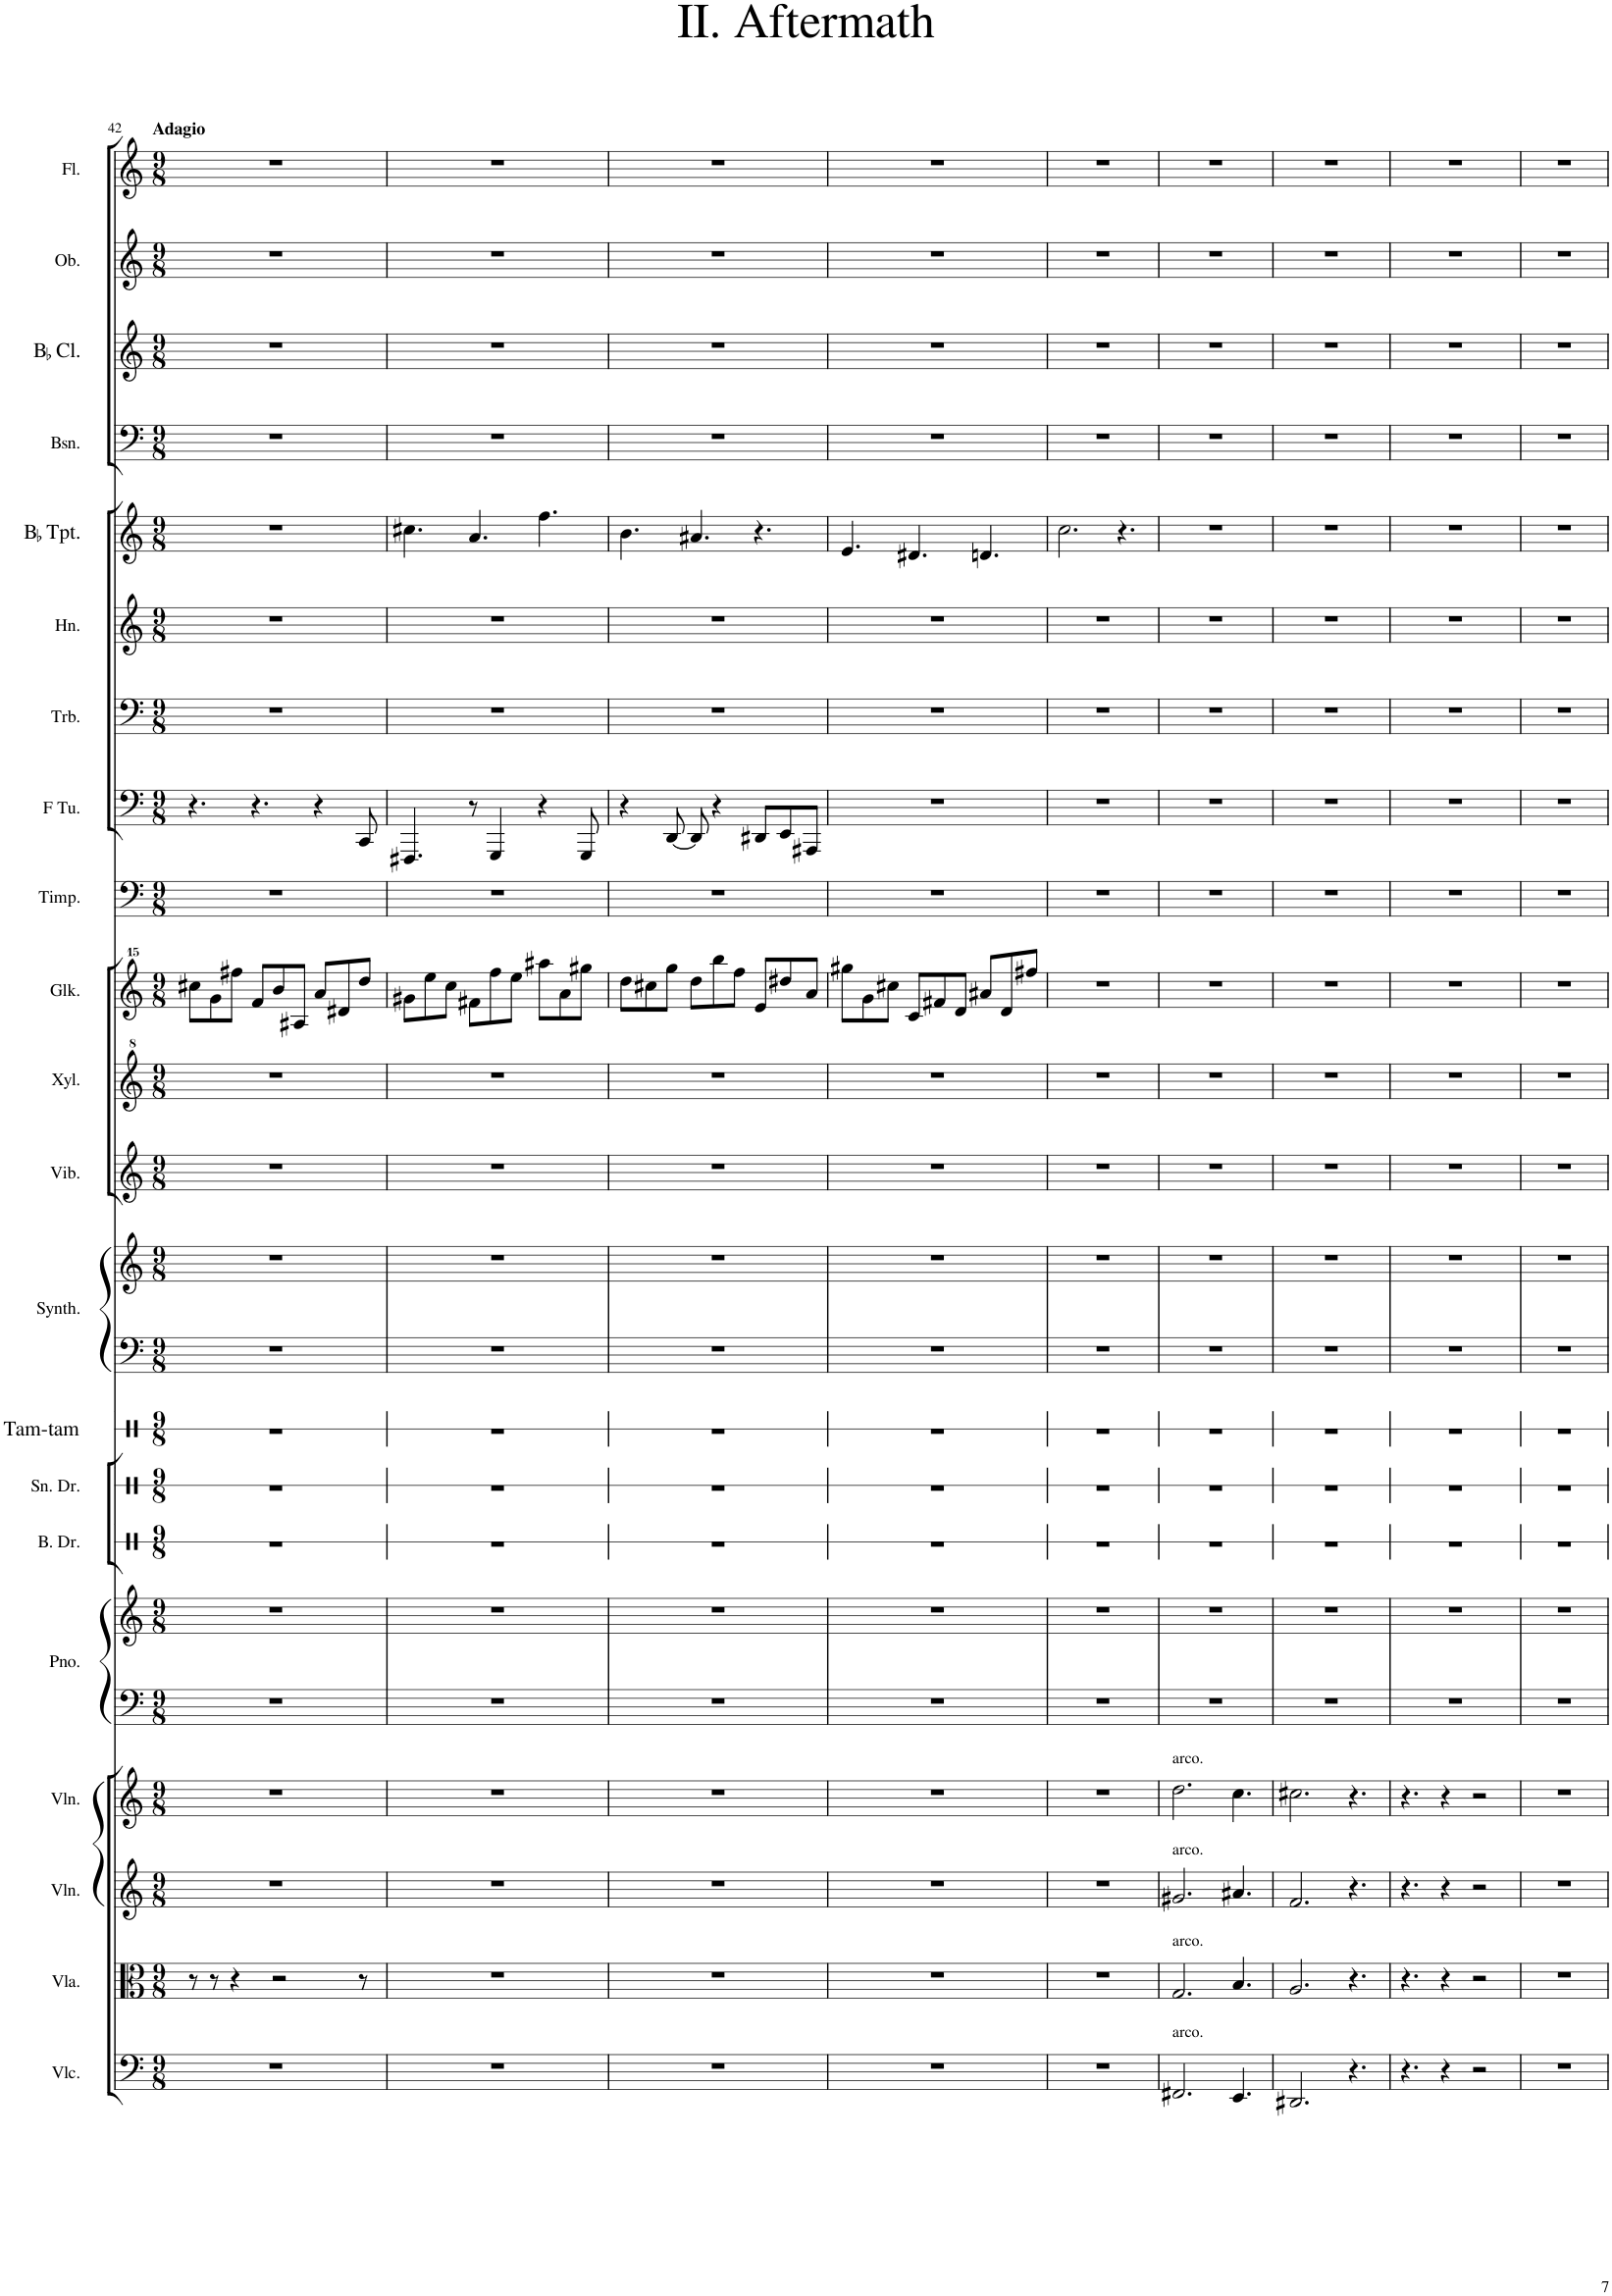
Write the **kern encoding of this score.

**kern	**kern	**kern	**kern	**kern	**kern	**kern	**kern	**kern	**kern	**kern	**kern	**kern	**kern	**kern	**kern	**kern	**kern	**kern	**kern	**kern	**kern	**kern
*part21	*part20	*part19	*part18	*part17	*part17	*part16	*part15	*part14	*part13	*part13	*part12	*part11	*part10	*part9	*part8	*part7	*part6	*part5	*part4	*part3	*part2	*part1
*staff23	*staff22	*staff21	*staff20	*staff19	*staff18	*staff17	*staff16	*staff15	*staff14	*staff13	*staff12	*staff11	*staff10	*staff9	*staff8	*staff7	*staff6	*staff5	*staff4	*staff3	*staff2	*staff1
*I"Violoncello	*I"Viola	*I"Violin	*I"Violin	*I"Piano	*	*I"Bass Drum	*I"Snare Drum	*I"Tam-tam	*I"Keyboard Synthesizer	*	*I"Vibraphone	*I"Xylophone	*I"Mallets (One Player) Glockenspiel	*I"Timpani	*I"F Tuba	*I"Trombone	*I"Horn	*I"BaccidentalFlat Trumpet	*I"Bassoon	*I"BaccidentalFlat Clarinet	*I"Oboe	*I"Flute
*I'Vlc.	*I'Vla.	*I'Vln.	*I'Vln.	*I'Pno.	*	*I'B. Dr.	*I'Sn. Dr.	*I'Tam-tam	*I'Synth.	*	*I'Vib.	*I'Xyl.	*I'Glk.	*I'Timp.	*I'F Tu.	*I'Trb.	*I'Hn.	*I'BaccidentalFlat Tpt.	*I'Bsn.	*I'BaccidentalFlat Cl.	*I'Ob.	*I'Fl.
!!LO:PB:g=z
*clefF4	*clefC3	*clefG2	*clefG2	*clefF4	*clefG2	*clefX	*clefX	*clefX	*clefF4	*clefG2	*clefG2	*clefG^2	*clefG^^2	*clefF4	*clefF4	*clefF4	*clefG2	*clefG2	*clefF4	*clefG2	*clefG2	*clefG2
*	*	*	*	*	*	*	*	*	*	*	*	*	*	*	*	*	*ITrd4c7	*ITrd1c2	*	*ITrd1c2	*	*
*k[]	*k[]	*k[]	*k[]	*k[]	*k[]	*k[]	*k[]	*k[]	*k[]	*k[]	*k[]	*k[]	*k[]	*k[]	*k[]	*k[]	*k[]	*k[]	*k[]	*k[]	*k[]	*k[]
*M9/8	*M9/8	*M9/8	*M9/8	*M9/8	*M9/8	*M9/8	*M9/8	*M9/8	*M9/8	*M9/8	*M9/8	*M9/8	*M9/8	*M9/8	*M9/8	*M9/8	*M9/8	*M9/8	*M9/8	*M9/8	*M9/8	*M9/8
=42	=42	=42	=42	=42	=42	=42	=42	=42	=42	=42	=42	=42	=42	=42	=42	=42	=42	=42	=42	=42	=42	=42
!	!	!	!	!	!	!	!	!	!	!	!	!	!	!	!	!	!	!	!	!	!	!LO:TX:a:B:t=Adagio
8%9r	8r	8%9r	8%9r	8%9r	8%9r	8%9r	8%9r	8%9r	8%9r	8%9r	8%9r	8%9r	8cccc#X\L	8%9r	4.r	8%9r	8%9r	8%9r	8%9r	8%9r	8%9r	8%9r
.	8r	.	.	.	.	.	.	.	.	.	.	.	8ggg\	.	.	.	.	.	.	.	.	.
.	4r	.	.	.	.	.	.	.	.	.	.	.	8ffff#X\J	.	.	.	.	.	.	.	.	.
.	.	.	.	.	.	.	.	.	.	.	.	.	8fff/L	.	4.r	.	.	.	.	.	.	.
.	2r	.	.	.	.	.	.	.	.	.	.	.	8bbb/	.	.	.	.	.	.	.	.	.
.	.	.	.	.	.	.	.	.	.	.	.	.	8aa#X/J	.	.	.	.	.	.	.	.	.
.	.	.	.	.	.	.	.	.	.	.	.	.	8aaa/L	.	4r	.	.	.	.	.	.	.
.	.	.	.	.	.	.	.	.	.	.	.	.	8ddd#X/	.	.	.	.	.	.	.	.	.
.	8r	.	.	.	.	.	.	.	.	.	.	.	8dddd/J	.	8CC/	.	.	.	.	.	.	.
=43	=43	=43	=43	=43	=43	=43	=43	=43	=43	=43	=43	=43	=43	=43	=43	=43	=43	=43	=43	=43	=43	=43
8%9r	8%9r	8%9r	8%9r	8%9r	8%9r	8%9r	8%9r	8%9r	8%9r	8%9r	8%9r	8%9r	8ggg#X\L	8%9r	4.FFF#X/	8%9r	8%9r	4.cc#X\	8%9r	8%9r	8%9r	8%9r
.	.	.	.	.	.	.	.	.	.	.	.	.	8eeee\	.	.	.	.	.	.	.	.	.
.	.	.	.	.	.	.	.	.	.	.	.	.	8cccc\J	.	.	.	.	.	.	.	.	.
.	.	.	.	.	.	.	.	.	.	.	.	.	8fff#X\L	.	8r	.	.	4.a/	.	.	.	.
.	.	.	.	.	.	.	.	.	.	.	.	.	8ffff\	.	4GGG/	.	.	.	.	.	.	.
.	.	.	.	.	.	.	.	.	.	.	.	.	8eeee\J	.	.	.	.	.	.	.	.	.
.	.	.	.	.	.	.	.	.	.	.	.	.	8aaaa#X\L	.	4r	.	.	4.ff\	.	.	.	.
.	.	.	.	.	.	.	.	.	.	.	.	.	8aaa\	.	.	.	.	.	.	.	.	.
.	.	.	.	.	.	.	.	.	.	.	.	.	8gggg#X\J	.	8GGG/	.	.	.	.	.	.	.
=44	=44	=44	=44	=44	=44	=44	=44	=44	=44	=44	=44	=44	=44	=44	=44	=44	=44	=44	=44	=44	=44	=44
8%9r	8%9r	8%9r	8%9r	8%9r	8%9r	8%9r	8%9r	8%9r	8%9r	8%9r	8%9r	8%9r	8dddd\L	8%9r	4r	8%9r	8%9r	4.b\	8%9r	8%9r	8%9r	8%9r
.	.	.	.	.	.	.	.	.	.	.	.	.	8cccc#X\	.	.	.	.	.	.	.	.	.
.	.	.	.	.	.	.	.	.	.	.	.	.	8gggg\J	.	[8DD/	.	.	.	.	.	.	.
.	.	.	.	.	.	.	.	.	.	.	.	.	8dddd\L	.	8DD/]	.	.	4.a#X/	.	.	.	.
.	.	.	.	.	.	.	.	.	.	.	.	.	8bbbb\	.	4r	.	.	.	.	.	.	.
.	.	.	.	.	.	.	.	.	.	.	.	.	8ffff\J	.	.	.	.	.	.	.	.	.
.	.	.	.	.	.	.	.	.	.	.	.	.	8eee/L	.	8DD#X/L	.	.	4.r	.	.	.	.
.	.	.	.	.	.	.	.	.	.	.	.	.	8dddd#X/	.	8EE/	.	.	.	.	.	.	.
.	.	.	.	.	.	.	.	.	.	.	.	.	8aaa/J	.	8AAA#X/J	.	.	.	.	.	.	.
=45	=45	=45	=45	=45	=45	=45	=45	=45	=45	=45	=45	=45	=45	=45	=45	=45	=45	=45	=45	=45	=45	=45
8%9r	8%9r	8%9r	8%9r	8%9r	8%9r	8%9r	8%9r	8%9r	8%9r	8%9r	8%9r	8%9r	8gggg#X\L	8%9r	8%9r	8%9r	8%9r	4.e/	8%9r	8%9r	8%9r	8%9r
.	.	.	.	.	.	.	.	.	.	.	.	.	8ggg\	.	.	.	.	.	.	.	.	.
.	.	.	.	.	.	.	.	.	.	.	.	.	8cccc#X\J	.	.	.	.	.	.	.	.	.
.	.	.	.	.	.	.	.	.	.	.	.	.	8ccc/L	.	.	.	.	4.d#X/	.	.	.	.
.	.	.	.	.	.	.	.	.	.	.	.	.	8fff#X/	.	.	.	.	.	.	.	.	.
.	.	.	.	.	.	.	.	.	.	.	.	.	8ddd/J	.	.	.	.	.	.	.	.	.
.	.	.	.	.	.	.	.	.	.	.	.	.	8aaa#X/L	.	.	.	.	4.dn/	.	.	.	.
.	.	.	.	.	.	.	.	.	.	.	.	.	8ddd/	.	.	.	.	.	.	.	.	.
.	.	.	.	.	.	.	.	.	.	.	.	.	8ffff#X/J	.	.	.	.	.	.	.	.	.
=46	=46	=46	=46	=46	=46	=46	=46	=46	=46	=46	=46	=46	=46	=46	=46	=46	=46	=46	=46	=46	=46	=46
8%9r	8%9r	8%9r	8%9r	8%9r	8%9r	8%9r	8%9r	8%9r	8%9r	8%9r	8%9r	8%9r	8%9r	8%9r	8%9r	8%9r	8%9r	2.cc\	8%9r	8%9r	8%9r	8%9r
.	.	.	.	.	.	.	.	.	.	.	.	.	.	.	.	.	.	4.r	.	.	.	.
=47	=47	=47	=47	=47	=47	=47	=47	=47	=47	=47	=47	=47	=47	=47	=47	=47	=47	=47	=47	=47	=47	=47
!	!	!	!LO:TX:a:t=arco.	!	!	!	!	!	!	!	!	!	!	!	!	!	!	!	!	!	!	!
!	!	!LO:TX:a:t=arco.	!	!	!	!	!	!	!	!	!	!	!	!	!	!	!	!	!	!	!	!
!	!LO:TX:a:t=arco.	!	!	!	!	!	!	!	!	!	!	!	!	!	!	!	!	!	!	!	!	!
!LO:TX:a:t=arco.	!	!	!	!	!	!	!	!	!	!	!	!	!	!	!	!	!	!	!	!	!	!
2.FF#X/	2.G/	2.g#X/	2.dd\	8%9r	8%9r	8%9r	8%9r	8%9r	8%9r	8%9r	8%9r	8%9r	8%9r	8%9r	8%9r	8%9r	8%9r	8%9r	8%9r	8%9r	8%9r	8%9r
4.EE/	4.B/	4.a#X/	4.cc\	.	.	.	.	.	.	.	.	.	.	.	.	.	.	.	.	.	.	.
=48	=48	=48	=48	=48	=48	=48	=48	=48	=48	=48	=48	=48	=48	=48	=48	=48	=48	=48	=48	=48	=48	=48
2.DD#X/	2.A/	2.f/	2.cc#X\	8%9r	8%9r	8%9r	8%9r	8%9r	8%9r	8%9r	8%9r	8%9r	8%9r	8%9r	8%9r	8%9r	8%9r	8%9r	8%9r	8%9r	8%9r	8%9r
4.r	4.r	4.r	4.r	.	.	.	.	.	.	.	.	.	.	.	.	.	.	.	.	.	.	.
=49	=49	=49	=49	=49	=49	=49	=49	=49	=49	=49	=49	=49	=49	=49	=49	=49	=49	=49	=49	=49	=49	=49
4.r	4.r	4.r	4.r	8%9r	8%9r	8%9r	8%9r	8%9r	8%9r	8%9r	8%9r	8%9r	8%9r	8%9r	8%9r	8%9r	8%9r	8%9r	8%9r	8%9r	8%9r	8%9r
4r	4r	4r	4r	.	.	.	.	.	.	.	.	.	.	.	.	.	.	.	.	.	.	.
2r	2r	2r	2r	.	.	.	.	.	.	.	.	.	.	.	.	.	.	.	.	.	.	.
=50	=50	=50	=50	=50	=50	=50	=50	=50	=50	=50	=50	=50	=50	=50	=50	=50	=50	=50	=50	=50	=50	=50
8%9r	8%9r	8%9r	8%9r	8%9r	8%9r	8%9r	8%9r	8%9r	8%9r	8%9r	8%9r	8%9r	8%9r	8%9r	8%9r	8%9r	8%9r	8%9r	8%9r	8%9r	8%9r	8%9r
=	=	=	=	=	=	=	=	=	=	=	=	=	=	=	=	=	=	=	=	=	=	=
*-	*-	*-	*-	*-	*-	*-	*-	*-	*-	*-	*-	*-	*-	*-	*-	*-	*-	*-	*-	*-	*-	*-
